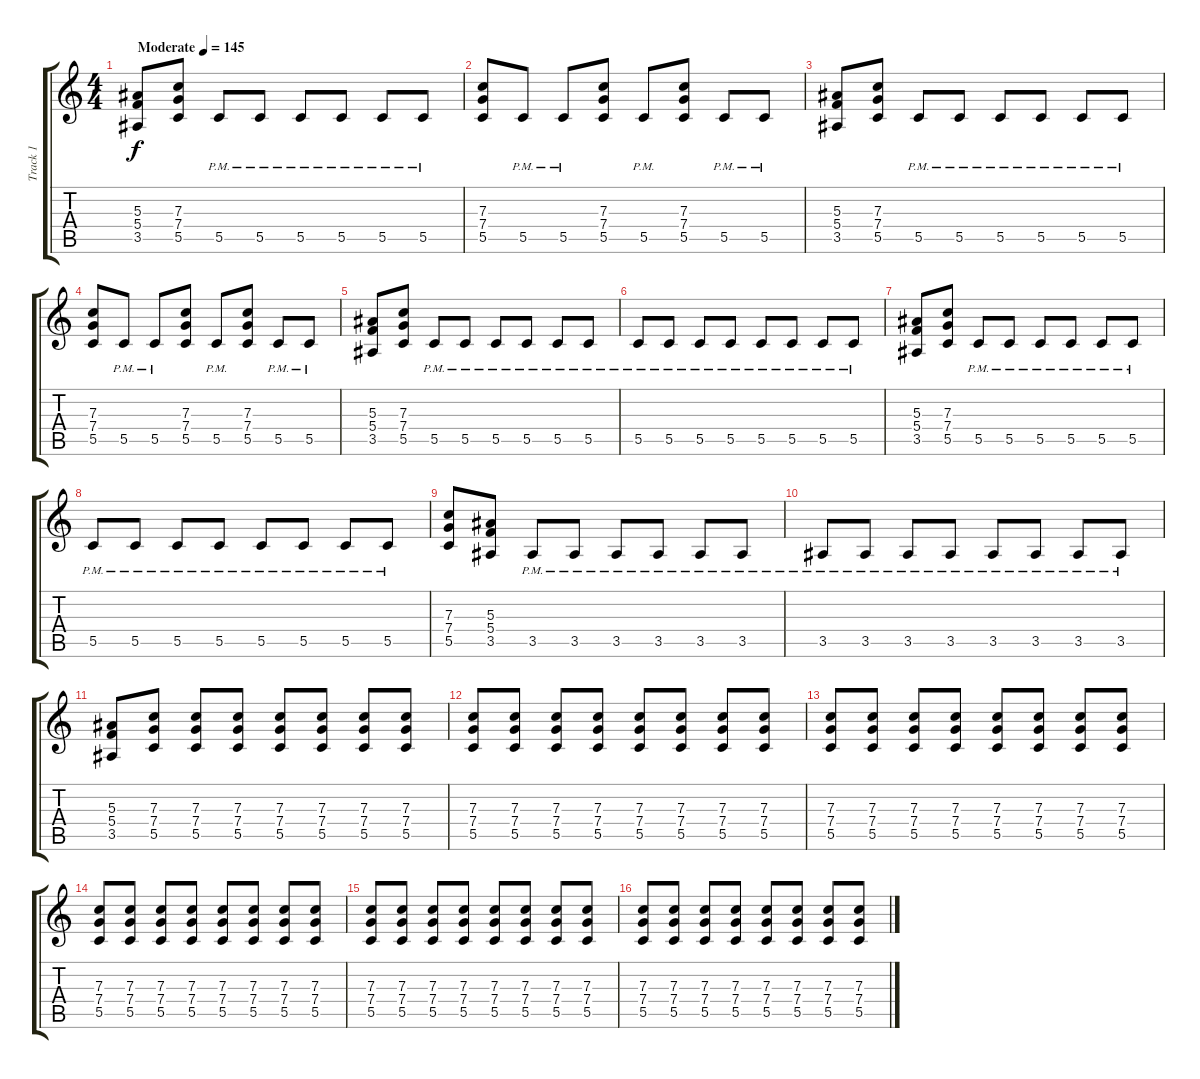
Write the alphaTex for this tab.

\track ("Track 1" "Track 1") {instrument distortionguitar}
\staff {score tabs}
\tuning (D4 A3 F3 C3 G2 D2) {hide}
\ts (4 4)
\tempo (145 "Moderate")
\clef g2
\ks c
(5.3 5.4 3.5).8{dy f instrument distortionguitar} (7.3 7.4 5.5).8 5.5{pm}.8 5.5{pm}.8 5.5{pm}.8 5.5{pm}.8 5.5{pm}.8 5.5{pm}.8 |
(7.3 7.4 5.5).8 5.5{pm}.8 5.5{pm}.8 (7.3 7.4 5.5).8 5.5{pm}.8 (7.3 7.4 5.5).8 5.5{pm}.8 5.5{pm}.8 |
(5.3 5.4 3.5).8 (7.3 7.4 5.5).8 5.5{pm}.8 5.5{pm}.8 5.5{pm}.8 5.5{pm}.8 5.5{pm}.8 5.5{pm}.8 |
(7.3 7.4 5.5).8 5.5{pm}.8 5.5{pm}.8 (7.3 7.4 5.5).8 5.5{pm}.8 (7.3 7.4 5.5).8 5.5{pm}.8 5.5{pm}.8 |
(5.3 5.4 3.5).8 (7.3 7.4 5.5).8 5.5{pm}.8 5.5{pm}.8 5.5{pm}.8 5.5{pm}.8 5.5{pm}.8 5.5{pm}.8 |
5.5{pm}.8 5.5{pm}.8 5.5{pm}.8 5.5{pm}.8 5.5{pm}.8 5.5{pm}.8 5.5{pm}.8 5.5{pm}.8 |
(5.3 5.4 3.5).8 (7.3 7.4 5.5).8 5.5{pm}.8 5.5{pm}.8 5.5{pm}.8 5.5{pm}.8 5.5{pm}.8 5.5{pm}.8 |
5.5{pm}.8 5.5{pm}.8 5.5{pm}.8 5.5{pm}.8 5.5{pm}.8 5.5{pm}.8 5.5{pm}.8 5.5{pm}.8 |
(7.3 7.4 5.5).8 (5.3 5.4 3.5).8 3.5{pm}.8 3.5{pm}.8 3.5{pm}.8 3.5{pm}.8 3.5{pm}.8 3.5{pm}.8 |
3.5{pm}.8 3.5{pm}.8 3.5{pm}.8 3.5{pm}.8 3.5{pm}.8 3.5{pm}.8 3.5{pm}.8 3.5{pm}.8 |
(5.3 5.4 3.5).8 (7.3 7.4 5.5).8 (7.3 7.4 5.5).8 (7.3 7.4 5.5).8 (7.3 7.4 5.5).8 (7.3 7.4 5.5).8 (7.3 7.4 5.5).8 (7.3 7.4 5.5).8 |
(7.3 7.4 5.5).8 (7.3 7.4 5.5).8 (7.3 7.4 5.5).8 (7.3 7.4 5.5).8 (7.3 7.4 5.5).8 (7.3 7.4 5.5).8 (7.3 7.4 5.5).8 (7.3 7.4 5.5).8 |
(7.3 7.4 5.5).8 (7.3 7.4 5.5).8 (7.3 7.4 5.5).8 (7.3 7.4 5.5).8 (7.3 7.4 5.5).8 (7.3 7.4 5.5).8 (7.3 7.4 5.5).8 (7.3 7.4 5.5).8 |
(7.3 7.4 5.5).8 (7.3 7.4 5.5).8 (7.3 7.4 5.5).8 (7.3 7.4 5.5).8 (7.3 7.4 5.5).8 (7.3 7.4 5.5).8 (7.3 7.4 5.5).8 (7.3 7.4 5.5).8 |
(7.3 7.4 5.5).8 (7.3 7.4 5.5).8 (7.3 7.4 5.5).8 (7.3 7.4 5.5).8 (7.3 7.4 5.5).8 (7.3 7.4 5.5).8 (7.3 7.4 5.5).8 (7.3 7.4 5.5).8 |
(7.3 7.4 5.5).8 (7.3 7.4 5.5).8 (7.3 7.4 5.5).8 (7.3 7.4 5.5).8 (7.3 7.4 5.5).8 (7.3 7.4 5.5).8 (7.3 7.4 5.5).8 (7.3 7.4 5.5).8
